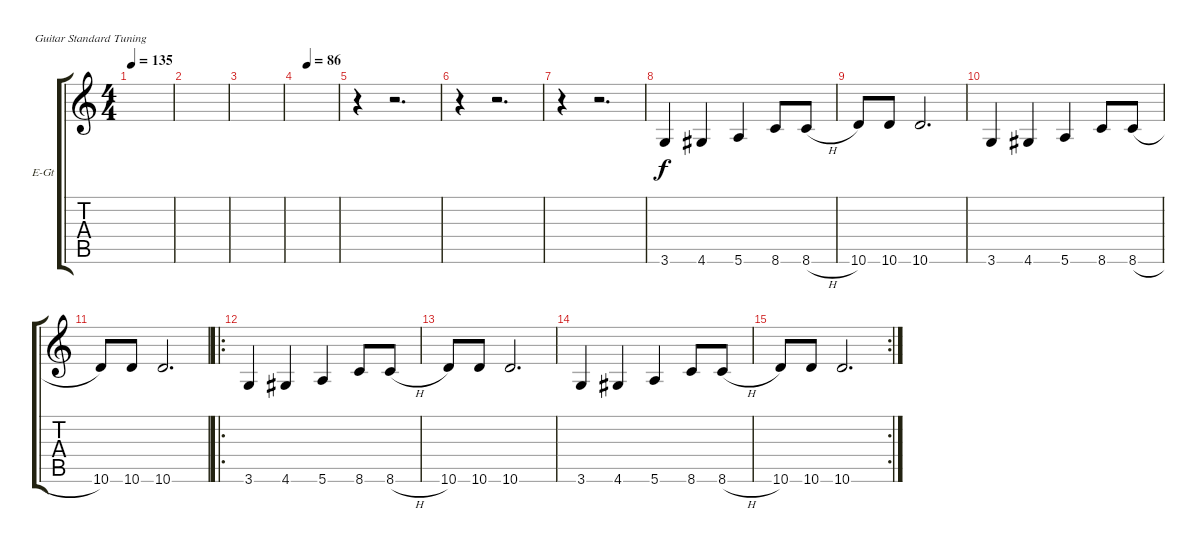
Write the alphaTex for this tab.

\bracketExtendMode groupsimilarinstruments
\firstSystemTrackNameOrientation horizontal
\otherSystemsTrackNameOrientation horizontal
\track ("Tony Iommi" "E-Gt") {instrument electricguitarclean}
\staff {score tabs}
\tuning (E4 B3 G3 D3 A2 E2)
\ts (4 4)
\tempo 135
\clef g2
\ks c
|
|
|
\tempo (86 0.25)
|
r.4 r.2{d} |
r.4 r.2{d} |
r.4 r.2{d} |
3.6.4 4.6.4 5.6.4 8.6.8 8.6{h}.8 |
10.6.8 10.6.8 10.6.2{d} |
3.6.4 4.6.4 5.6.4 8.6.8 8.6{h}.8 |
10.6.8 10.6.8 10.6.2{d} |
\ro
3.6.4 4.6.4 5.6.4 8.6.8 8.6{h}.8 |
10.6.8 10.6.8 10.6.2{d} |
3.6.4 4.6.4 5.6.4 8.6.8 8.6{h}.8 |
\rc 2
10.6.8 10.6.8 10.6.2{d}
